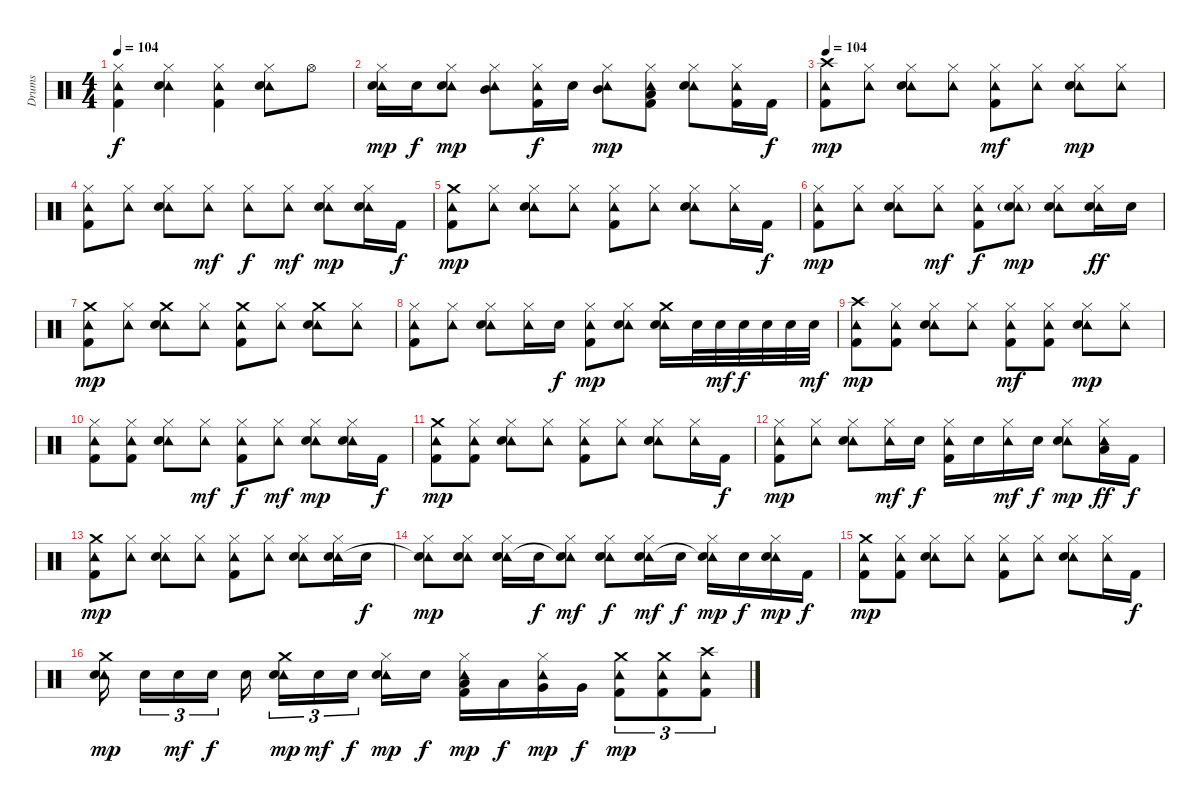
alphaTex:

\track ("Drums" "Drums") {instrument percussion}
\staff {score}
\articulation defaults
\ts (4 4)
\tempo 104
\clef neutral
\ks c
("Hi-Hat (closed)" "Tambourine (hit)" "Kick (hit) 2").4{dy f} ("Hi-Hat (closed)" "Tambourine (hit)" "Electric Snare (hit)").4 ("Hi-Hat (closed)" "Tambourine (hit)" "Kick (hit) 2").4 ("Hi-Hat (closed)" "Tambourine (hit)" "Electric Snare (hit)").8 "Hi-Hat (open)".8 |
("Hi-Hat (closed)" "Tambourine (hit)" "Electric Snare (hit)").16{dy mp} "Electric Snare (hit)".16{dy f} ("Hi-Hat (closed)" "Tambourine (hit)" "Electric Snare (hit)").8{dy mp} ("Hi-Hat (closed)" "Tambourine (hit)" "Mid Tom (hit)").8 ("Hi-Hat (closed)" "Tambourine (hit)" "Kick (hit) 2").16{dy f} "Electric Snare (hit)".16 ("Hi-Hat (closed)" "Tambourine (hit)" "Mid Tom (hit)").8{dy mp} ("Hi-Hat (closed)" "Tambourine (hit)" "Low Tom (hit)" "Kick (hit) 2").8 ("Hi-Hat (closed)" "Tambourine (hit)" "Electric Snare (hit)").8 ("Hi-Hat (closed)" "Tambourine (hit)" "Kick (hit) 2").16 "Kick (hit) 2".16{dy f} |
\tempo 104
("Crash high (hit)" "Tambourine (hit)" "Kick (hit) 2").8{dy mp} ("Hi-Hat (closed)" "Tambourine (hit)").8 ("Hi-Hat (closed)" "Tambourine (hit)" "Electric Snare (hit)").8 ("Hi-Hat (closed)" "Tambourine (hit)").8 ("Hi-Hat (closed)" "Tambourine (hit)" "Kick (hit) 2").8{dy mf} ("Hi-Hat (closed)" "Tambourine (hit)").8 ("Hi-Hat (closed)" "Tambourine (hit)" "Electric Snare (hit)").8{dy mp} ("Hi-Hat (closed)" "Tambourine (hit)").8 |
("Hi-Hat (closed)" "Tambourine (hit)" "Kick (hit) 2").8 ("Hi-Hat (closed)" "Tambourine (hit)").8 ("Hi-Hat (closed)" "Tambourine (hit)" "Electric Snare (hit)").8 ("Hi-Hat (closed)" "Tambourine (hit)").8{dy mf} ("Hi-Hat (closed)" "Tambourine (hit)").8{dy f} ("Hi-Hat (closed)" "Tambourine (hit)").8{dy mf} ("Hi-Hat (closed)" "Tambourine (hit)" "Electric Snare (hit)").8{dy mp} ("Hi-Hat (closed)" "Tambourine (hit)" "Electric Snare (hit)").16 "Kick (hit) 2".16{dy f} |
("Crash medium (hit)" "Tambourine (hit)" "Kick (hit) 2").8{dy mp} ("Hi-Hat (closed)" "Tambourine (hit)").8 ("Hi-Hat (closed)" "Tambourine (hit)" "Electric Snare (hit)").8 ("Hi-Hat (closed)" "Tambourine (hit)").8 ("Hi-Hat (closed)" "Tambourine (hit)" "Kick (hit) 2").8 ("Hi-Hat (closed)" "Tambourine (hit)").8 ("Hi-Hat (closed)" "Tambourine (hit)" "Electric Snare (hit)").8 ("Hi-Hat (closed)" "Tambourine (hit)").16 "Kick (hit) 2".16{dy f} |
("Hi-Hat (closed)" "Tambourine (hit)" "Kick (hit) 2").8{dy mp} ("Hi-Hat (closed)" "Tambourine (hit)").8 ("Hi-Hat (closed)" "Tambourine (hit)" "Electric Snare (hit)").8 ("Hi-Hat (closed)" "Tambourine (hit)").8{dy mf} ("Hi-Hat (closed)" "Tambourine (hit)" "Kick (hit) 2").8{dy f} ("Hi-Hat (closed)" "Tambourine (hit)" "Electric Snare (hit)"{g}).8{dy mp} ("Hi-Hat (closed)" "Tambourine (hit)" "Electric Snare (hit)").8 ("Hi-Hat (closed)" "Tambourine (hit)" "Electric Snare (hit)").16{dy ff} "Electric Snare (hit)".16 |
("Crash medium (hit)" "Tambourine (hit)" "Kick (hit) 2").8{dy mp} ("Hi-Hat (closed)" "Tambourine (hit)").8 ("Crash medium (hit)" "Tambourine (hit)" "Electric Snare (hit)").8 ("Hi-Hat (closed)" "Tambourine (hit)").8 ("Crash medium (hit)" "Tambourine (hit)" "Kick (hit) 2").8 ("Hi-Hat (closed)" "Tambourine (hit)").8 ("Crash medium (hit)" "Tambourine (hit)" "Electric Snare (hit)").8 ("Hi-Hat (closed)" "Tambourine (hit)").8 |
("Hi-Hat (closed)" "Tambourine (hit)" "Kick (hit) 2").8 ("Hi-Hat (closed)" "Tambourine (hit)").8 ("Hi-Hat (closed)" "Tambourine (hit)" "Electric Snare (hit)").8 ("Hi-Hat (closed)" "Tambourine (hit)").16 "Electric Snare (hit)".16{dy f} ("Hi-Hat (closed)" "Tambourine (hit)" "Kick (hit) 2").8{dy mp} ("Hi-Hat (closed)" "Tambourine (hit)" "Electric Snare (hit)").8 ("Crash medium (hit)" "Tambourine (hit)" "Electric Snare (hit)").16 "Electric Snare (hit)".32 "Electric Snare (hit)".32{dy mf} "Electric Snare (hit)".32{dy f} "Electric Snare (hit)".32 "Electric Snare (hit)".32 "Electric Snare (hit)".32{dy mf} |
("Crash high (hit)" "Tambourine (hit)" "Kick (hit) 2").8{dy mp} ("Hi-Hat (closed)" "Tambourine (hit)" "Kick (hit) 2").8 ("Hi-Hat (closed)" "Tambourine (hit)" "Electric Snare (hit)").8 ("Hi-Hat (closed)" "Tambourine (hit)").8 ("Hi-Hat (closed)" "Tambourine (hit)" "Kick (hit) 2").8{dy mf} ("Hi-Hat (closed)" "Tambourine (hit)" "Kick (hit) 2").8 ("Hi-Hat (closed)" "Tambourine (hit)" "Electric Snare (hit)").8{dy mp} ("Hi-Hat (closed)" "Tambourine (hit)").8 |
("Hi-Hat (closed)" "Tambourine (hit)" "Kick (hit) 2").8 ("Hi-Hat (closed)" "Tambourine (hit)" "Kick (hit) 2").8 ("Hi-Hat (closed)" "Tambourine (hit)" "Electric Snare (hit)").8 ("Hi-Hat (closed)" "Tambourine (hit)").8{dy mf} ("Hi-Hat (closed)" "Tambourine (hit)" "Kick (hit) 2").8{dy f} ("Hi-Hat (closed)" "Tambourine (hit)").8{dy mf} ("Hi-Hat (closed)" "Tambourine (hit)" "Electric Snare (hit)").8{dy mp} ("Hi-Hat (closed)" "Tambourine (hit)" "Electric Snare (hit)").16 "Kick (hit) 2".16{dy f} |
("Crash medium (hit)" "Tambourine (hit)" "Kick (hit) 2").8{dy mp} ("Hi-Hat (closed)" "Tambourine (hit)" "Kick (hit) 2").8 ("Hi-Hat (closed)" "Tambourine (hit)" "Electric Snare (hit)").8 ("Hi-Hat (closed)" "Tambourine (hit)").8 ("Hi-Hat (closed)" "Tambourine (hit)" "Kick (hit) 2").8 ("Hi-Hat (closed)" "Tambourine (hit)").8 ("Hi-Hat (closed)" "Tambourine (hit)" "Electric Snare (hit)").8 ("Hi-Hat (closed)" "Tambourine (hit)").16 "Kick (hit) 2".16{dy f} |
("Hi-Hat (closed)" "Tambourine (hit)" "Kick (hit) 2").8{dy mp} ("Hi-Hat (closed)" "Tambourine (hit)").8 ("Hi-Hat (closed)" "Tambourine (hit)" "Electric Snare (hit)").8 ("Hi-Hat (closed)" "Tambourine (hit)").16{dy mf} "Electric Snare (hit)".16{dy f} ("Hi-Hat (closed)" "Tambourine (hit)" "Kick (hit) 2").16 "Electric Snare (hit)".16 ("Hi-Hat (closed)" "Tambourine (hit)").16{dy mf} "Electric Snare (hit)".16{dy f} ("Hi-Hat (closed)" "Tambourine (hit)" "Electric Snare (hit)").8{dy mp} ("Hi-Hat (closed)" "Tambourine (hit)" "Low Tom (hit)").16{dy ff} "Kick (hit) 2".16{dy f} |
("Crash medium (hit)" "Tambourine (hit)" "Kick (hit) 2").8{dy mp} ("Hi-Hat (closed)" "Tambourine (hit)").8 ("Hi-Hat (closed)" "Tambourine (hit)" "Electric Snare (hit)").8 ("Hi-Hat (closed)" "Tambourine (hit)").8 ("Hi-Hat (closed)" "Tambourine (hit)" "Kick (hit) 2").8 ("Hi-Hat (closed)" "Tambourine (hit)").8 ("Hi-Hat (closed)" "Tambourine (hit)" "Electric Snare (hit)").8 ("Hi-Hat (closed)" "Tambourine (hit)" "Electric Snare (hit)").16 "Electric Snare (hit)".16{dy f} |
("Hi-Hat (closed)" "Tambourine (hit)" "Electric Snare (hit)"{t}).8{dy mp} ("Hi-Hat (closed)" "Tambourine (hit)" "Electric Snare (hit)").8 ("Hi-Hat (closed)" "Tambourine (hit)" "Electric Snare (hit)").16 "Electric Snare (hit)".16{dy f} ("Hi-Hat (closed)" "Tambourine (hit)" "Electric Snare (hit)"{t}).8{dy mf} ("Hi-Hat (closed)" "Tambourine (hit)" "Electric Snare (hit)").8{dy f} ("Hi-Hat (closed)" "Tambourine (hit)" "Electric Snare (hit)").16{dy mf} "Electric Snare (hit)".16{dy f} ("Hi-Hat (closed)" "Tambourine (hit)" "Electric Snare (hit)"{t}).16{dy mp} "Electric Snare (hit)".16{dy f} ("Hi-Hat (closed)" "Tambourine (hit)" "Electric Snare (hit)").16{dy mp} "Kick (hit) 2".16{dy f} |
("Crash medium (hit)" "Tambourine (hit)" "Kick (hit) 2").8{dy mp} ("Hi-Hat (closed)" "Tambourine (hit)" "Kick (hit) 2").8 ("Hi-Hat (closed)" "Tambourine (hit)" "Electric Snare (hit)").8 ("Hi-Hat (closed)" "Tambourine (hit)").8 ("Hi-Hat (closed)" "Tambourine (hit)" "Kick (hit) 2").8 ("Hi-Hat (closed)" "Tambourine (hit)").8 ("Hi-Hat (closed)" "Tambourine (hit)" "Electric Snare (hit)").8 ("Hi-Hat (closed)" "Tambourine (hit)").16 "Kick (hit) 2".16{dy f} |
("Crash medium (hit)" "Tambourine (hit)" "Electric Snare (hit)").16{dy mp} "Electric Snare (hit)".16{tu (3 2)} "Electric Snare (hit)".16{tu (3 2) dy mf} "Electric Snare (hit)".16{tu (3 2) dy f} "Electric Snare (hit)".16 ("Crash medium (hit)" "Tambourine (hit)" "Electric Snare (hit)").16{tu (3 2) dy mp} "Electric Snare (hit)".16{tu (3 2) dy mf} "Electric Snare (hit)".16{tu (3 2) dy f} ("Hi-Hat (closed)" "Tambourine (hit)" "Electric Snare (hit)").16{dy mp} "Electric Snare (hit)".16{dy f} ("Hi-Hat (closed)" "Tambourine (hit)" "Low Tom (hit)" "Kick (hit) 2").16{dy mp} "Low Tom (hit)".16{dy f} ("Hi-Hat (closed)" "Tambourine (hit)" "Very Low Tom (hit)").16{dy mp} "Very Low Tom (hit)".16{dy f} ("Crash medium (hit)" "Tambourine (hit)" "Kick (hit) 2").8{tu (3 2) dy mp} ("Crash medium (hit)" "Tambourine (hit)" "Kick (hit) 2").8{tu (3 2)} ("Crash high (hit)" "Tambourine (hit)" "Kick (hit) 2").8{tu (3 2)}
